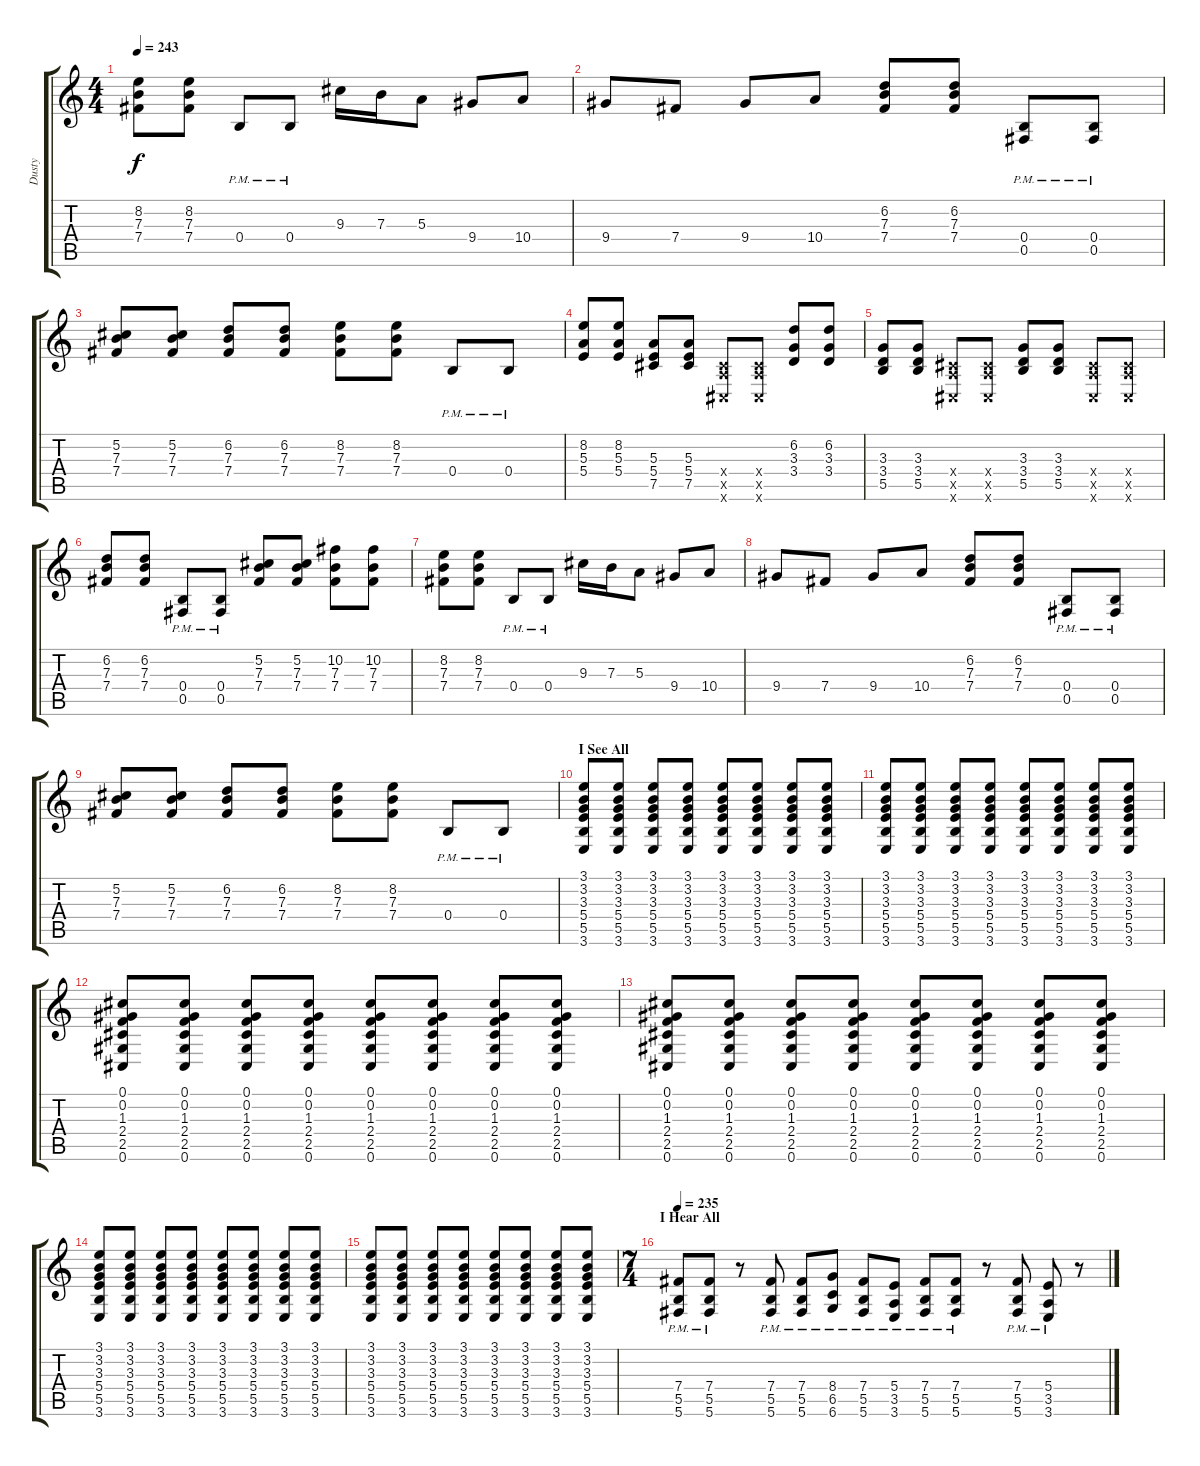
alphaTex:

\track ("Dusty" "Dusty") {instrument distortionguitar}
\staff {score tabs}
\tuning (Db4 Ab3 E3 B2 Gb2 Db2) {hide}
\ts (4 4)
\tempo 243
\clef g2
\ks c
(8.2 7.3 7.4).8{dy f} (8.2 7.3 7.4).8 0.4{pm}.8 0.4{pm}.8 9.3.16 7.3.16 5.3.8 9.4.8 10.4.8 |
9.4.8 7.4.8 9.4.8 10.4.8 (6.2 7.3 7.4).8 (6.2 7.3 7.4).8 (0.4{pm} 0.5{pm}).8 (0.4{pm} 0.5{pm}).8 |
(5.2 7.3 7.4).8 (5.2 7.3 7.4).8 (6.2 7.3 7.4).8 (6.2 7.3 7.4).8 (8.2 7.3 7.4).8 (8.2 7.3 7.4).8 0.4{pm}.8 0.4{pm}.8 |
(8.2 5.3 5.4).8 (8.2 5.3 5.4).8 (5.3 5.4 7.5).8 (5.3 5.4 7.5).8 (2.4{x} 3.5{x} 0.6{x}).8 (2.4{x} 3.5{x} 0.6{x}).8 (6.2 3.3 3.4).8 (6.2 3.3 3.4).8 |
(3.3 3.4 5.5).8 (3.3 3.4 5.5).8 (2.4{x} 3.5{x} 0.6{x}).8 (2.4{x} 3.5{x} 0.6{x}).8 (3.3 3.4 5.5).8 (3.3 3.4 5.5).8 (2.4{x} 3.5{x} 0.6{x}).8 (2.4{x} 3.5{x} 0.6{x}).8 |
(6.2 7.3 7.4).8 (6.2 7.3 7.4).8 (0.4{pm} 0.5{pm}).8 (0.4{pm} 0.5{pm}).8 (5.2 7.3 7.4).8 (5.2 7.3 7.4).8 (10.2 7.3 7.4).8 (10.2 7.3 7.4).8 |
(8.2 7.3 7.4).8 (8.2 7.3 7.4).8 0.4{pm}.8 0.4{pm}.8 9.3.16 7.3.16 5.3.8 9.4.8 10.4.8 |
9.4.8 7.4.8 9.4.8 10.4.8 (6.2 7.3 7.4).8 (6.2 7.3 7.4).8 (0.4{pm} 0.5{pm}).8 (0.4{pm} 0.5{pm}).8 |
(5.2 7.3 7.4).8 (5.2 7.3 7.4).8 (6.2 7.3 7.4).8 (6.2 7.3 7.4).8 (8.2 7.3 7.4).8 (8.2 7.3 7.4).8 0.4{pm}.8 0.4{pm}.8 |
\section ("" "I See All")
(3.1 3.2 3.3 5.4 5.5 3.6).8 (3.1 3.2 3.3 5.4 5.5 3.6).8 (3.1 3.2 3.3 5.4 5.5 3.6).8 (3.1 3.2 3.3 5.4 5.5 3.6).8 (3.1 3.2 3.3 5.4 5.5 3.6).8 (3.1 3.2 3.3 5.4 5.5 3.6).8 (3.1 3.2 3.3 5.4 5.5 3.6).8 (3.1 3.2 3.3 5.4 5.5 3.6).8 |
(3.1 3.2 3.3 5.4 5.5 3.6).8 (3.1 3.2 3.3 5.4 5.5 3.6).8 (3.1 3.2 3.3 5.4 5.5 3.6).8 (3.1 3.2 3.3 5.4 5.5 3.6).8 (3.1 3.2 3.3 5.4 5.5 3.6).8 (3.1 3.2 3.3 5.4 5.5 3.6).8 (3.1 3.2 3.3 5.4 5.5 3.6).8 (3.1 3.2 3.3 5.4 5.5 3.6).8 |
(0.1 0.2 1.3 2.4 2.5 0.6).8 (0.1 0.2 1.3 2.4 2.5 0.6).8 (0.1 0.2 1.3 2.4 2.5 0.6).8 (0.1 0.2 1.3 2.4 2.5 0.6).8 (0.1 0.2 1.3 2.4 2.5 0.6).8 (0.1 0.2 1.3 2.4 2.5 0.6).8 (0.1 0.2 1.3 2.4 2.5 0.6).8 (0.1 0.2 1.3 2.4 2.5 0.6).8 |
(0.1 0.2 1.3 2.4 2.5 0.6).8 (0.1 0.2 1.3 2.4 2.5 0.6).8 (0.1 0.2 1.3 2.4 2.5 0.6).8 (0.1 0.2 1.3 2.4 2.5 0.6).8 (0.1 0.2 1.3 2.4 2.5 0.6).8 (0.1 0.2 1.3 2.4 2.5 0.6).8 (0.1 0.2 1.3 2.4 2.5 0.6).8 (0.1 0.2 1.3 2.4 2.5 0.6).8 |
(3.1 3.2 3.3 5.4 5.5 3.6).8 (3.1 3.2 3.3 5.4 5.5 3.6).8 (3.1 3.2 3.3 5.4 5.5 3.6).8 (3.1 3.2 3.3 5.4 5.5 3.6).8 (3.1 3.2 3.3 5.4 5.5 3.6).8 (3.1 3.2 3.3 5.4 5.5 3.6).8 (3.1 3.2 3.3 5.4 5.5 3.6).8 (3.1 3.2 3.3 5.4 5.5 3.6).8 |
(3.1 3.2 3.3 5.4 5.5 3.6).8 (3.1 3.2 3.3 5.4 5.5 3.6).8 (3.1 3.2 3.3 5.4 5.5 3.6).8 (3.1 3.2 3.3 5.4 5.5 3.6).8 (3.1 3.2 3.3 5.4 5.5 3.6).8 (3.1 3.2 3.3 5.4 5.5 3.6).8 (3.1 3.2 3.3 5.4 5.5 3.6).8 (3.1 3.2 3.3 5.4 5.5 3.6).8 |
\ts (7 4)
\section ("" "I Hear All")
\tempo 235
(7.4{pm} 5.5{pm} 5.6{pm}).8 (7.4{pm} 5.5{pm} 5.6{pm}).8 r.8 (7.4{pm} 5.5{pm} 5.6{pm}).8 (7.4{pm} 5.5{pm} 5.6{pm}).8 (8.4{pm} 6.5{pm} 6.6{pm}).8 (7.4{pm} 5.5{pm} 5.6{pm}).8 (5.4{pm} 3.5{pm} 3.6{pm}).8 (7.4{pm} 5.5{pm} 5.6{pm}).8 (7.4{pm} 5.5{pm} 5.6{pm}).8 r.8 (7.4{pm} 5.5{pm} 5.6{pm}).8 (5.4{pm} 3.5{pm} 3.6{pm}).8 r.8
